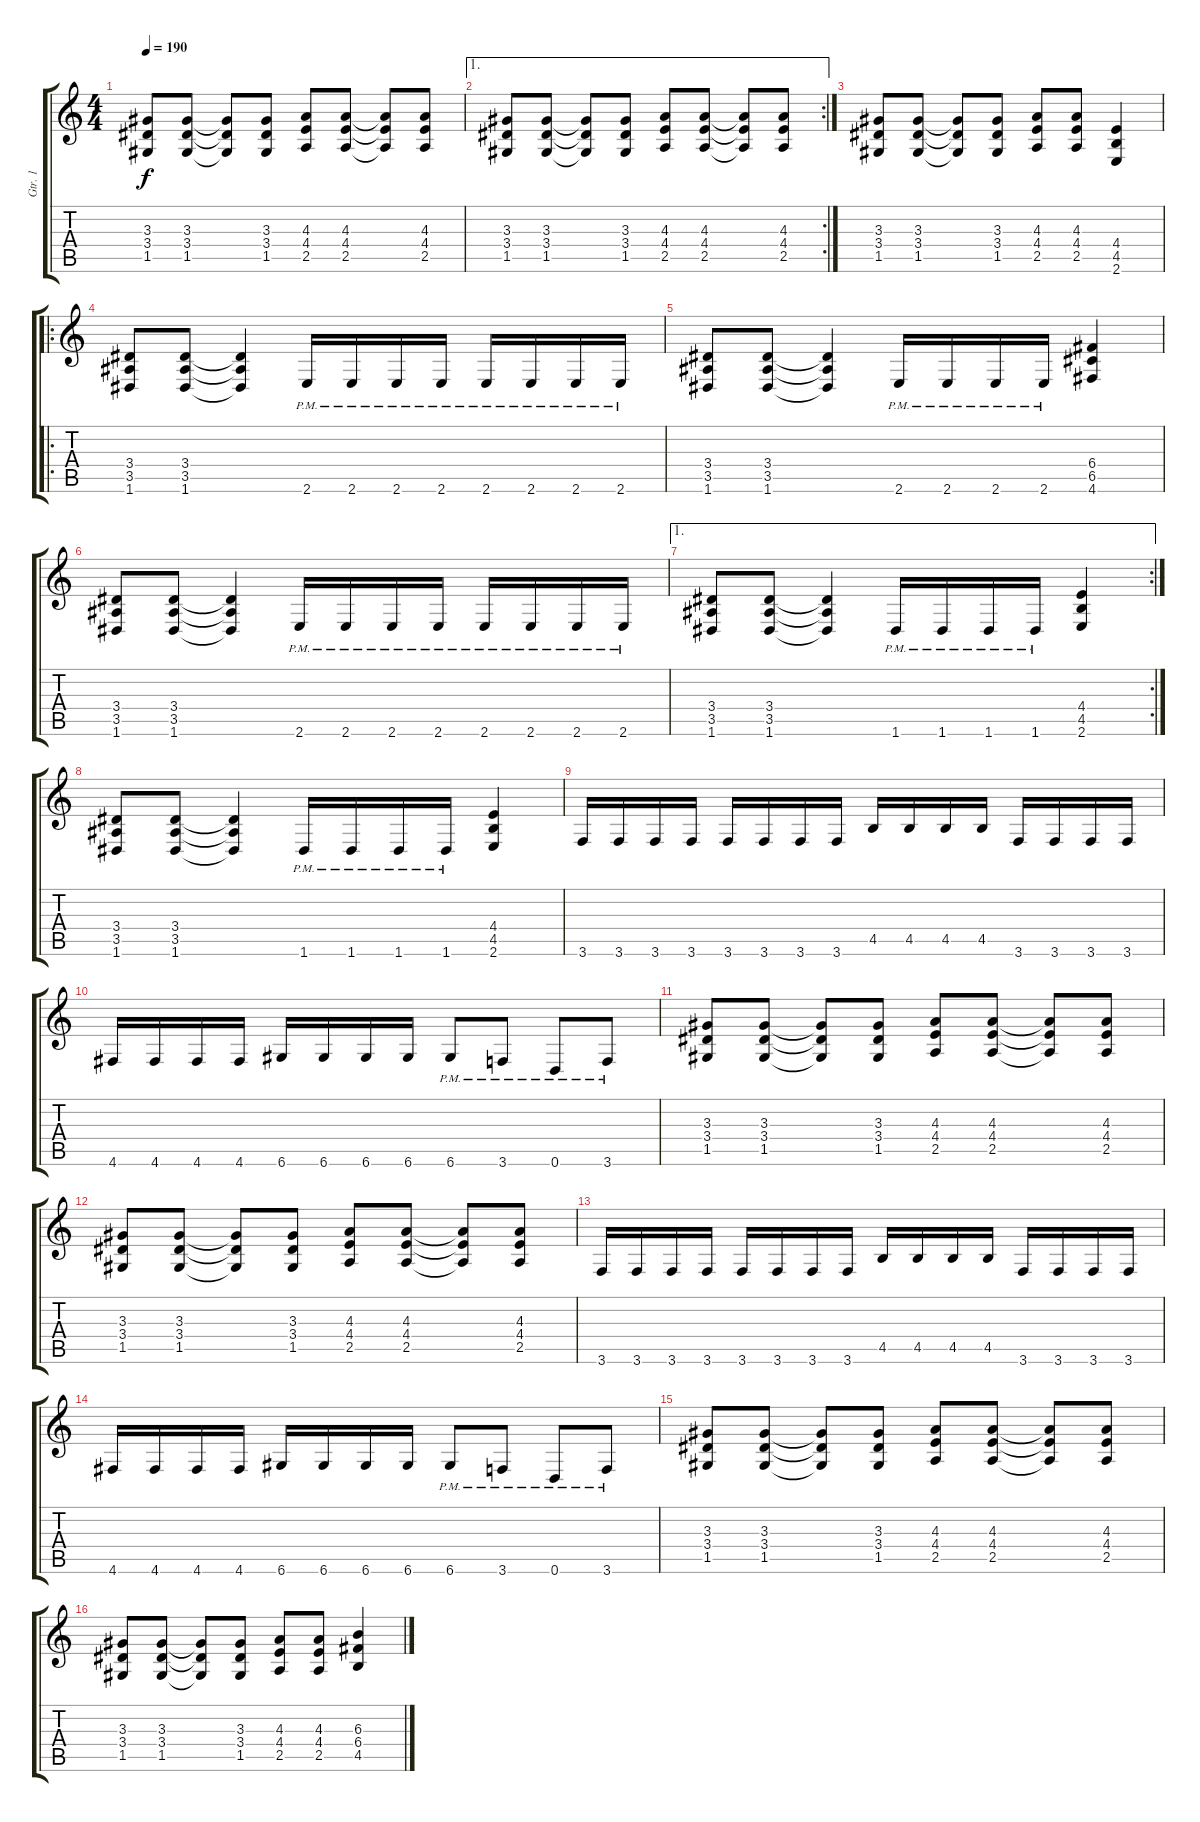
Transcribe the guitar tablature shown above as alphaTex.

\track ("Gtr. 1" "Gtr. 1") {instrument distortionguitar}
\staff {score tabs}
\tuning (D4 A3 F3 C3 G2 D2) {hide}
\ts (4 4)
\tempo 190
\clef g2
\ks c
(3.3 3.4 1.5).8{dy f} (3.3 3.4 1.5).8 (3.3{t} 3.4{t} 1.5{t}).8 (3.3 3.4 1.5).8 (4.3 4.4 2.5).8 (4.3 4.4 2.5).8 (4.3{t} 4.4{t} 2.5{t}).8 (4.3 4.4 2.5).8 |
\ae 1
\rc 2
(3.3 3.4 1.5).8 (3.3 3.4 1.5).8 (3.3{t} 3.4{t} 1.5{t}).8 (3.3 3.4 1.5).8 (4.3 4.4 2.5).8 (4.3 4.4 2.5).8 (4.3{t} 4.4{t} 2.5{t}).8 (4.3 4.4 2.5).8 |
(3.3 3.4 1.5).8 (3.3 3.4 1.5).8 (3.3{t} 3.4{t} 1.5{t}).8 (3.3 3.4 1.5).8 (4.3 4.4 2.5).8 (4.3 4.4 2.5).8 (4.4 4.5 2.6).4 |
\ro
(3.4 3.5 1.6).8 (3.4 3.5 1.6).8 (3.4{t} 3.5{t} 1.6{t}).4 2.6{pm}.16 2.6{pm}.16 2.6{pm}.16 2.6{pm}.16 2.6{pm}.16 2.6{pm}.16 2.6{pm}.16 2.6{pm}.16 |
(3.4 3.5 1.6).8 (3.4 3.5 1.6).8 (3.4{t} 3.5{t} 1.6{t}).4 2.6{pm}.16 2.6{pm}.16 2.6{pm}.16 2.6{pm}.16 (6.4 6.5 4.6).4 |
(3.4 3.5 1.6).8 (3.4 3.5 1.6).8 (3.4{t} 3.5{t} 1.6{t}).4 2.6{pm}.16 2.6{pm}.16 2.6{pm}.16 2.6{pm}.16 2.6{pm}.16 2.6{pm}.16 2.6{pm}.16 2.6{pm}.16 |
\ae 1
\rc 2
(3.4 3.5 1.6).8 (3.4 3.5 1.6).8 (3.4{t} 3.5{t} 1.6{t}).4 1.6{pm}.16 1.6{pm}.16 1.6{pm}.16 1.6{pm}.16 (4.4 4.5 2.6).4 |
(3.4 3.5 1.6).8 (3.4 3.5 1.6).8 (3.4{t} 3.5{t} 1.6{t}).4 1.6{pm}.16 1.6{pm}.16 1.6{pm}.16 1.6{pm}.16 (4.4 4.5 2.6).4 |
3.6.16 3.6.16 3.6.16 3.6.16 3.6.16 3.6.16 3.6.16 3.6.16 4.5.16 4.5.16 4.5.16 4.5.16 3.6.16 3.6.16 3.6.16 3.6.16 |
4.6.16 4.6.16 4.6.16 4.6.16 6.6.16 6.6.16 6.6.16 6.6.16 6.6{pm}.8 3.6{pm}.8 0.6{pm}.8 3.6{pm}.8 |
(3.3 3.4 1.5).8 (3.3 3.4 1.5).8 (3.3{t} 3.4{t} 1.5{t}).8 (3.3 3.4 1.5).8 (4.3 4.4 2.5).8 (4.3 4.4 2.5).8 (4.3{t} 4.4{t} 2.5{t}).8 (4.3 4.4 2.5).8 |
(3.3 3.4 1.5).8 (3.3 3.4 1.5).8 (3.3{t} 3.4{t} 1.5{t}).8 (3.3 3.4 1.5).8 (4.3 4.4 2.5).8 (4.3 4.4 2.5).8 (4.3{t} 4.4{t} 2.5{t}).8 (4.3 4.4 2.5).8 |
3.6.16 3.6.16 3.6.16 3.6.16 3.6.16 3.6.16 3.6.16 3.6.16 4.5.16 4.5.16 4.5.16 4.5.16 3.6.16 3.6.16 3.6.16 3.6.16 |
4.6.16 4.6.16 4.6.16 4.6.16 6.6.16 6.6.16 6.6.16 6.6.16 6.6{pm}.8 3.6{pm}.8 0.6{pm}.8 3.6{pm}.8 |
(3.3 3.4 1.5).8 (3.3 3.4 1.5).8 (3.3{t} 3.4{t} 1.5{t}).8 (3.3 3.4 1.5).8 (4.3 4.4 2.5).8 (4.3 4.4 2.5).8 (4.3{t} 4.4{t} 2.5{t}).8 (4.3 4.4 2.5).8 |
(3.3 3.4 1.5).8 (3.3 3.4 1.5).8 (3.3{t} 3.4{t} 1.5{t}).8 (3.3 3.4 1.5).8 (4.3 4.4 2.5).8 (4.3 4.4 2.5).8 (6.3 6.4 4.5).4
